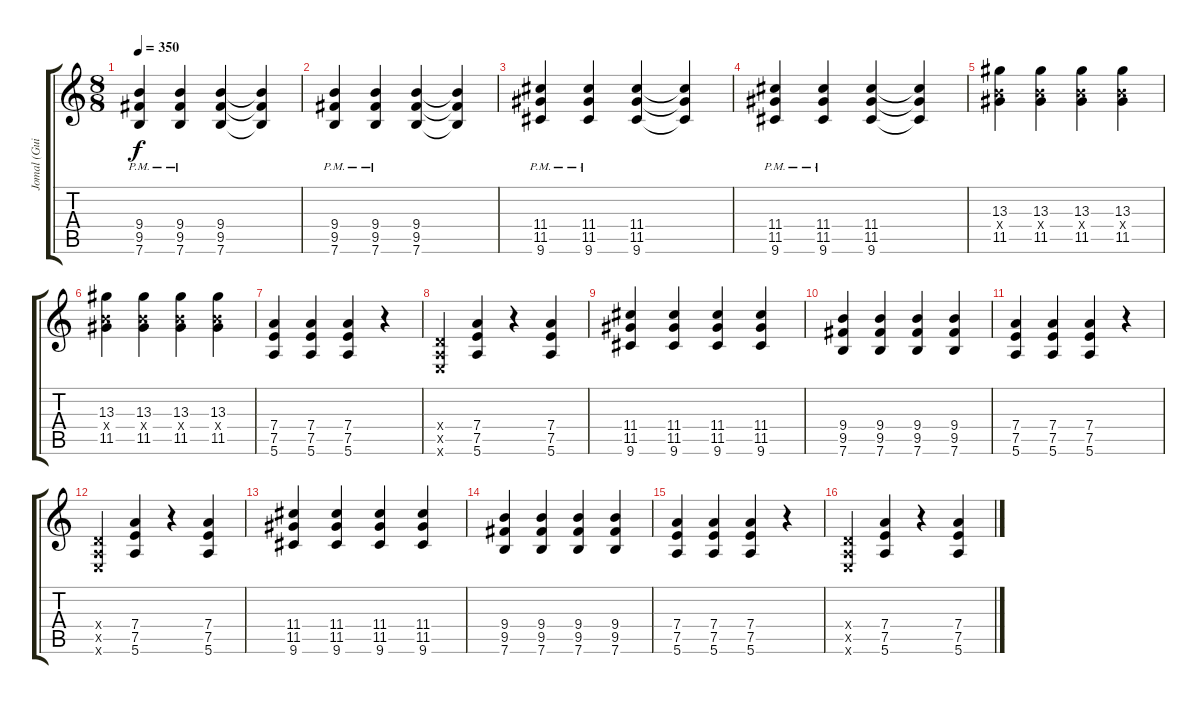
\track ("Jomal (Guitar 1)" "Jomal (Gui") {instrument electricguitarjazz}
\staff {score tabs}
\tuning (E4 B3 G3 D3 A2 E2) {hide}
\ts (8 8)
\tempo 350
\clef g2
\ks c
(9.4{pm} 9.5 7.6).4{dy f} (9.4{pm} 9.5 7.6).4 (9.4 9.5 7.6).4 (9.4{t} 9.5{t} 7.6{t}).4 |
(9.4{pm} 9.5 7.6).4 (9.4{pm} 9.5 7.6).4 (9.4 9.5 7.6).4 (9.4{t} 9.5{t} 7.6{t}).4 |
(11.4{pm} 11.5 9.6).4 (11.4{pm} 11.5 9.6).4 (11.4 11.5 9.6).4 (11.4{t} 11.5{t} 9.6{t}).4 |
(11.4{pm} 11.5 9.6).4 (11.4{pm} 11.5 9.6).4 (11.4 11.5 9.6).4 (11.4{t} 11.5{t} 9.6{t}).4 |
(13.3 9.4{x} 11.5).4 (13.3 9.4{x} 11.5).4 (13.3 9.4{x} 11.5).4 (13.3 9.4{x} 11.5).4 |
(13.3 9.4{x} 11.5).4 (13.3 9.4{x} 11.5).4 (13.3 9.4{x} 11.5).4 (13.3 9.4{x} 11.5).4 |
(7.4 7.5 5.6).4 (7.4 7.5 5.6).4 (7.4 7.5 5.6).4 r.4 |
(0.4{x} 0.5{x} 0.6{x}).4 (7.4 7.5 5.6).4 r.4 (7.4 7.5 5.6).4 |
(11.4 11.5 9.6).4 (11.4 11.5 9.6).4 (11.4 11.5 9.6).4 (11.4 11.5 9.6).4 |
(9.4 9.5 7.6).4 (9.4 9.5 7.6).4 (9.4 9.5 7.6).4 (9.4 9.5 7.6).4 |
(7.4 7.5 5.6).4 (7.4 7.5 5.6).4 (7.4 7.5 5.6).4 r.4 |
(0.4{x} 0.5{x} 0.6{x}).4 (7.4 7.5 5.6).4 r.4 (7.4 7.5 5.6).4 |
(11.4 11.5 9.6).4 (11.4 11.5 9.6).4 (11.4 11.5 9.6).4 (11.4 11.5 9.6).4 |
(9.4 9.5 7.6).4 (9.4 9.5 7.6).4 (9.4 9.5 7.6).4 (9.4 9.5 7.6).4 |
(7.4 7.5 5.6).4 (7.4 7.5 5.6).4 (7.4 7.5 5.6).4 r.4 |
(0.4{x} 0.5{x} 0.6{x}).4 (7.4 7.5 5.6).4 r.4 (7.4 7.5 5.6).4
